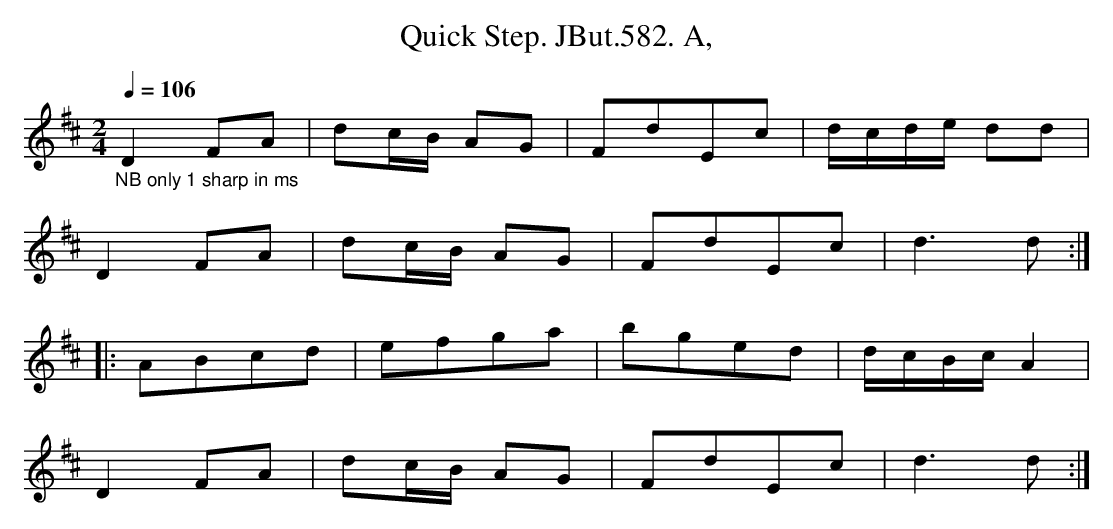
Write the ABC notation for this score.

X:1
T:Quick Step. JBut.582. A,
M:2/4
L:1/8
Q:1/4=106
K:D
"_NB only 1 sharp in ms"D2FA|dc/B/ AG|FdEc|d/c/d/e/ dd|
D2 FA|dc/B/ AG|FdEc|d3d:|
|:ABcd|efga|bged|d/c/B/c/ A2|
D2 FA|dc/B/ AG|FdEc|d3d:|
